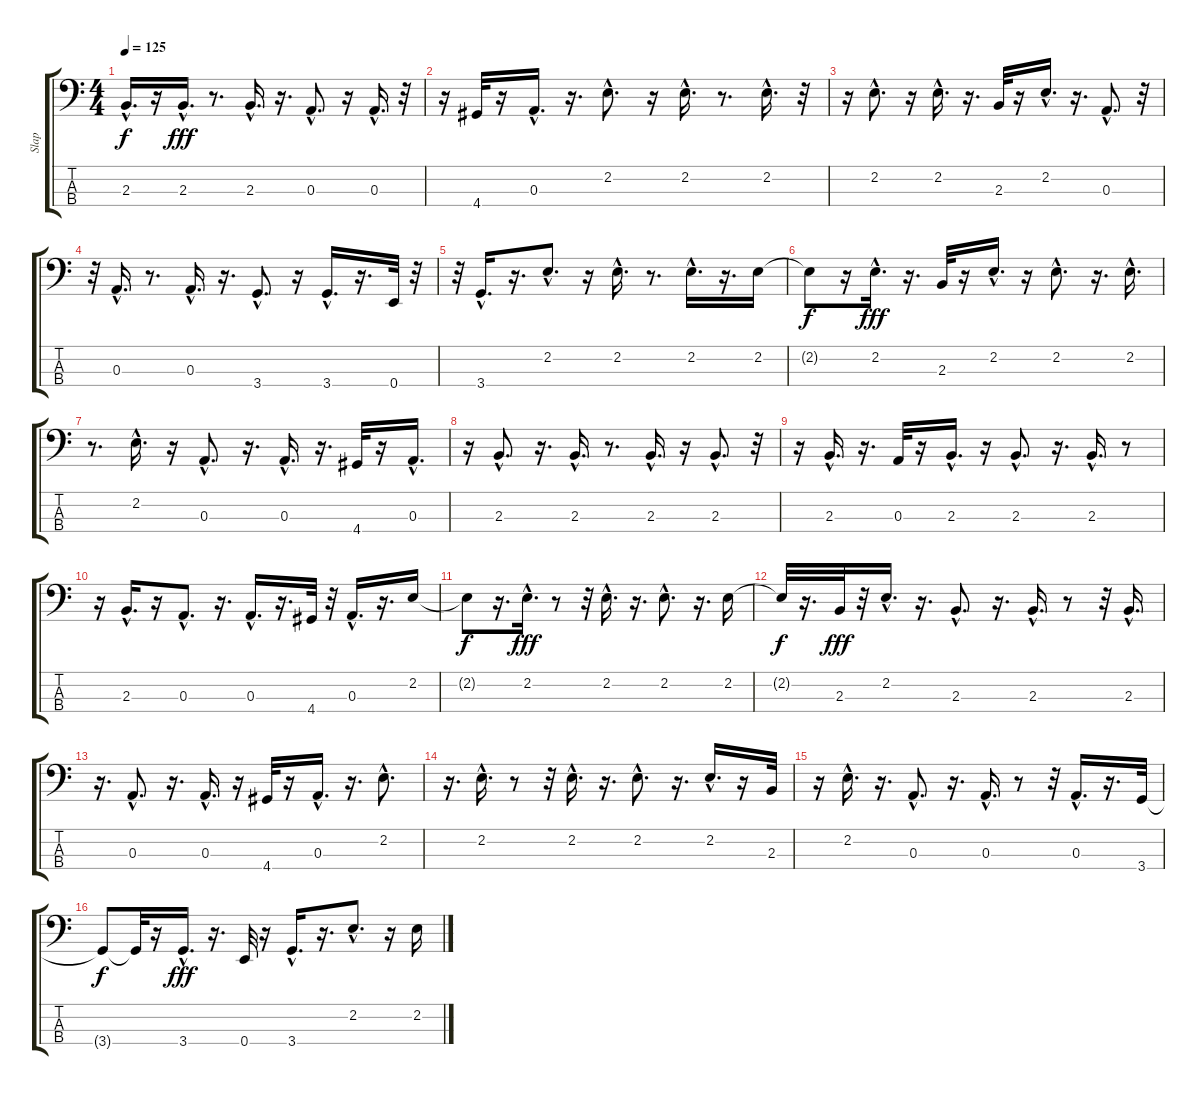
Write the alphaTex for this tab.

\track ("Slap" "Slap") {instrument slapbass2}
\staff {score tabs}
\tuning (G2 D2 A1 E1) {hide}
\ts (4 4)
\tempo 125
\clef f4
\ks c
2.3{hac t}.16{d dy f} r.16 2.3{hac}.16{d dy fff} r.8{d} 2.3{hac}.16{d} r.16{d} 0.3{hac}.8{d} r.16 0.3{hac}.16{d} r.32 |
r.16 4.4.32 r.16 0.3{hac}.16{d} r.16{d} 2.2{hac}.8{d} r.16 2.2{hac}.16{d} r.8{d} 2.2{hac}.16{d} r.32 |
r.16 2.2{hac}.8{d} r.16 2.2{hac}.16{d} r.16{d} 2.3.32 r.16 2.2{hac}.16{d} r.16{d} 0.3{hac}.8{d} r.32 |
r.32 0.3{hac}.16{d} r.8{d} 0.3{hac}.16{d} r.16{d} 3.4{hac}.8{d} r.16 3.4{hac}.16{d} r.16{d} 0.4.32 r.32 |
r.32 3.4{hac}.16{d} r.16{d} 2.2{hac}.8{d} r.16 2.2{hac}.16{d} r.8{d} 2.2{hac}.16{d} r.16{d} 2.2.16 |
2.2{t}.8{dy f} r.16 2.2{hac}.16{d dy fff} r.16{d} 2.3.32 r.16 2.2{hac}.16{d} r.16 2.2{hac}.8{d} r.16{d} 2.2{hac}.16{d} |
r.8{d} 2.2{hac}.16{d} r.16 0.3{hac}.8{d} r.16{d} 0.3{hac}.16{d} r.16{d} 4.4.32 r.16 0.3{hac}.16{d} |
r.16 2.3{hac}.8{d} r.16{d} 2.3{hac}.16{d} r.8{d} 2.3{hac}.16{d} r.16 2.3{hac}.8{d} r.32 |
r.16 2.3{hac}.16{d} r.16{d} 0.3.32 r.16 2.3{hac}.16{d} r.16 2.3{hac}.8{d} r.16{d} 2.3{hac}.16{d} r.8 |
r.16 2.3{hac}.16{d} r.16 0.3{hac}.8{d} r.16{d} 0.3{hac}.16{d} r.16{d} 4.4.32 r.32 0.3{hac}.16{d} r.16{d} 2.2.16 |
2.2{t}.8{dy f} r.16{d} 2.2{hac}.16{d dy fff} r.8 r.32 2.2{hac}.16{d} r.16{d} 2.2{hac}.8{d} r.16{d} 2.2.16 |
2.2{t}.32{dy f} r.16{d} 2.3.32{dy fff} r.32 2.2{hac}.16{d} r.16{d} 2.3{hac}.8{d} r.16{d} 2.3{hac}.16{d} r.8 r.32 2.3{hac}.16{d} |
r.16{d} 0.3{hac}.8{d} r.16{d} 0.3{hac}.16{d} r.16 4.4.32 r.16 0.3{hac}.16{d} r.16{d} 2.2{hac}.8{d} |
r.16{d} 2.2{hac}.16{d} r.8 r.32 2.2{hac}.16{d} r.16{d} 2.2{hac}.8{d} r.16{d} 2.2{hac}.16{d} r.16 2.3.32 |
r.16 2.2{hac}.16{d} r.16{d} 0.3{hac}.8{d} r.16{d} 0.3{hac}.16{d} r.8 r.32 0.3{hac}.16{d} r.16{d} 3.4.32 |
3.4{t}.8{dy f} 3.4{t}.32 r.16 3.4{hac}.16{d dy fff} r.16{d} 0.4.32 r.16 3.4{hac}.16{d} r.16{d} 2.2{hac}.8{d} r.16 2.2.16
